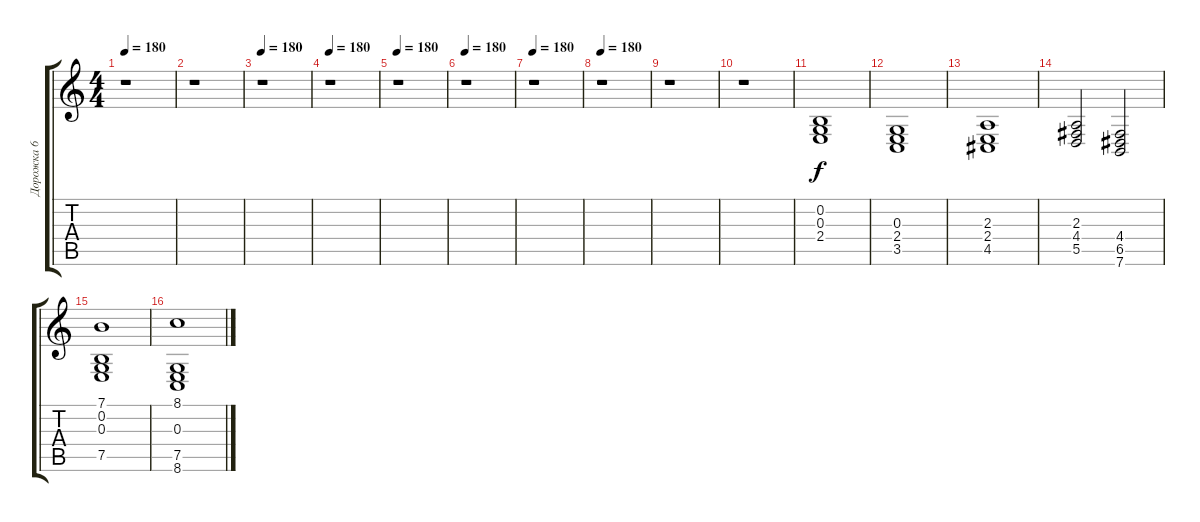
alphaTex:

\track ("Дорожка 6" "Дорожка 6") {instrument stringensemble2}
\staff {score tabs}
\tuning (E4 B3 G3 D3 A2 E2) {hide}
\ts (4 4)
\tempo 180
\clef g2
\ks c
r.1{dy f} |
r.1 |
\tempo 180
r.1 |
\tempo 180
r.1 |
\tempo 180
r.1 |
\tempo 180
r.1 |
\tempo 180
r.1 |
\tempo 180
r.1 |
r.1 |
r.1 |
(0.2 0.3 2.4).1 |
(0.3 2.4 3.5).1 |
(2.3 2.4 4.5).1 |
(2.3 4.4 5.5).2 (4.4 6.5 7.6).2 |
(7.1 0.2 0.3 7.5).1 |
(8.1 0.3 7.5 8.6).1
